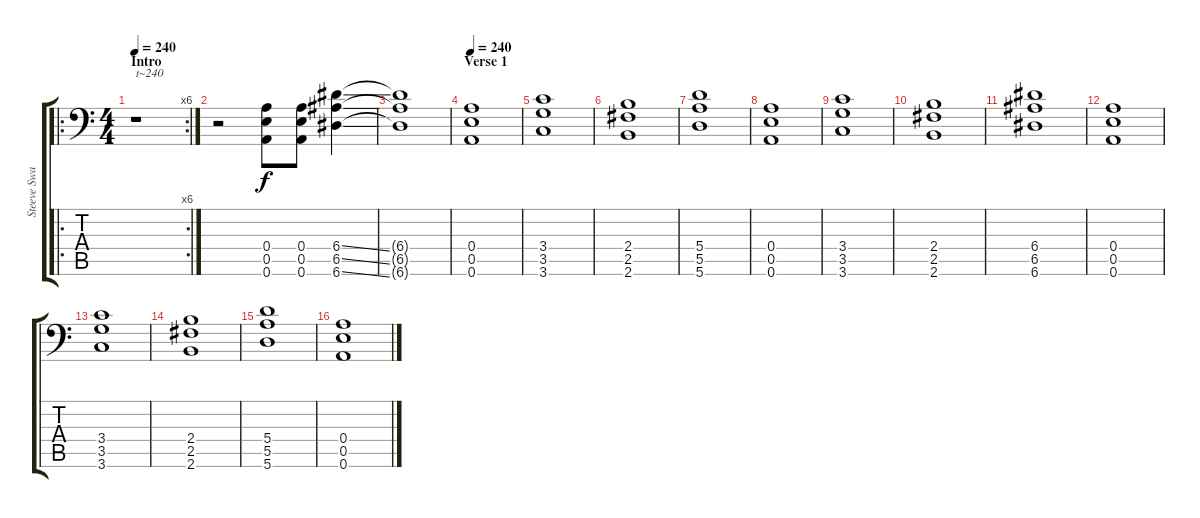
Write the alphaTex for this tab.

\track ("Steeve Swanson - Guitar" "Steeve Swa") {instrument distortionguitar}
\staff {score tabs}
\tuning (B3 Gb3 D3 A2 E2 A1) {hide}
\ro
\rc 6
\ts (4 4)
\section ("" "Intro")
\tempo 240
\clef f4
\ks c
r.1{txt "t~240" dy f volume 12 balance 4 instrument distortionguitar} |
r.2 (0.4 0.5 0.6).8 (0.4 0.5 0.6).8 (6.4{ss} 6.5{ss} 6.6{ss}).4 |
(6.4{t} 6.5{t} 6.6{t}).1 |
\section ("" "Verse 1")
\tempo 240
(0.4 0.5 0.6).1{volume 12 balance 4 instrument distortionguitar} |
(3.4 3.5 3.6).1 |
(2.4 2.5 2.6).1 |
(5.4 5.5 5.6).1 |
(0.4 0.5 0.6).1 |
(3.4 3.5 3.6).1 |
(2.4 2.5 2.6).1 |
(6.4 6.5 6.6).1 |
(0.4 0.5 0.6).1 |
(3.4 3.5 3.6).1 |
(2.4 2.5 2.6).1 |
(5.4 5.5 5.6).1 |
(0.4 0.5 0.6).1
